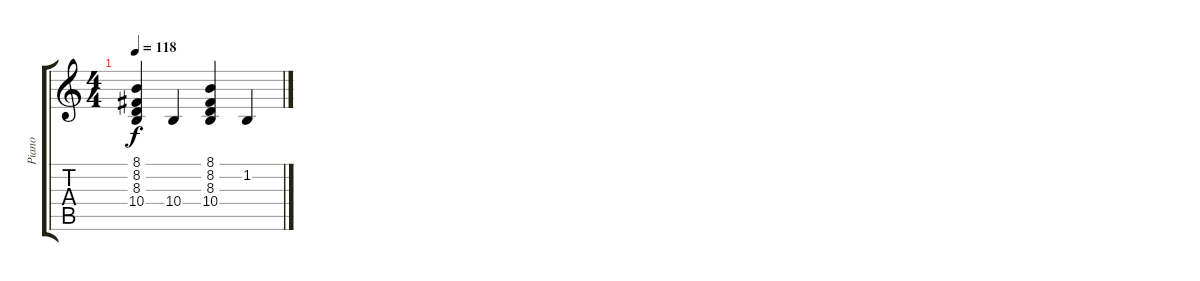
\track ("Piano" "Piano") {instrument acousticgrandpiano}
\staff {score tabs}
\tuning (Eb4 Bb3 Gb3 Db3 Ab2 Eb2) {hide}
\ts (4 4)
\tempo 118
\clef g2
\ks c
(8.1 8.2 8.3 10.4).4{dy f} 10.4.4 (8.1 8.2 8.3 10.4).4 1.2.4
